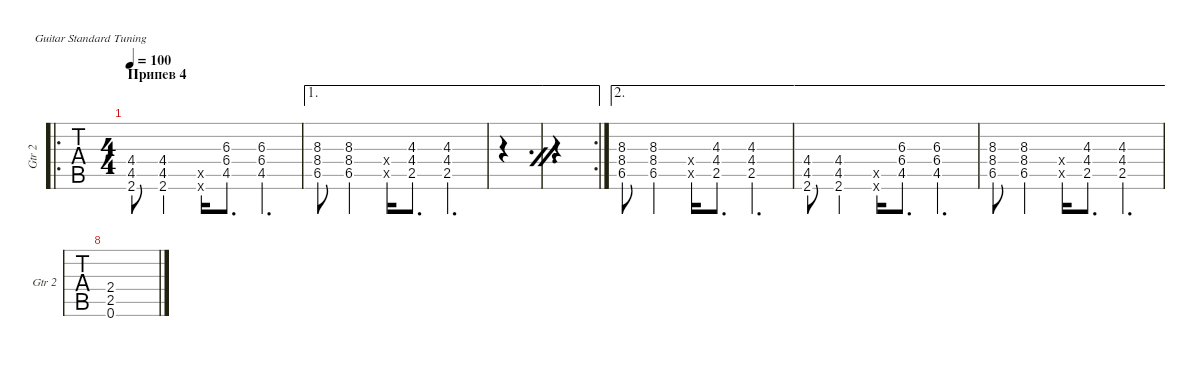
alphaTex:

\defaultSystemsLayout 4
\hideDynamics
\bracketExtendMode groupsimilarinstruments
\singleTrackTrackNamePolicy allsystems
\multiTrackTrackNamePolicy allsystems
\otherSystemsTrackNameOrientation horizontal
\defaultBarNumberDisplay FirstOfSystem
\track ("Guitar 2" "Gtr 2") {instrument electricguitarclean}
\staff {tabs}
\tuning (E4 B3 G3 D3 A2 E2)
\ro
\ts (4 4)
\section ("" "Припев 4")
\tempo 100
\clef g2
\ks f#minor
(4.5 4.4 2.6).8{dy mf} (4.4 4.5 2.6).4 (4.5{x} 2.6{x}).16 (6.4 4.5 6.3).8{d} (6.4 4.5 6.3).4{d} |
\ae 1
(6.5 8.4 8.3).8 (6.5 8.4 8.3).4 (6.5{x} 8.4{x}).16 (2.5 4.4 4.3).8{d} (4.4 2.5 4.3).4{d} |
\ae 1
\simile firstofdouble
|
\ae 1
\rc 2
\simile secondofdouble
|
\ae 2
\simile none
(6.5 8.4 8.3).8 (6.5 8.4 8.3).4 (6.5{x} 8.4{x}).16 (2.5 4.4 4.3).8{d} (4.4 2.5 4.3).4{d} |
\ae 2
(4.5 4.4 2.6).8 (4.4 4.5 2.6).4 (4.5{x} 2.6{x}).16 (6.4 4.5 6.3).8{d} (6.4 4.5 6.3).4{d} |
\ae 2
(6.5 8.4 8.3).8 (6.5 8.4 8.3).4 (6.5{x} 8.4{x}).16 (2.5 4.4 4.3).8{d} (4.4 2.5 4.3).4{d} |
(0.6 2.5 2.4).1{dy f}
